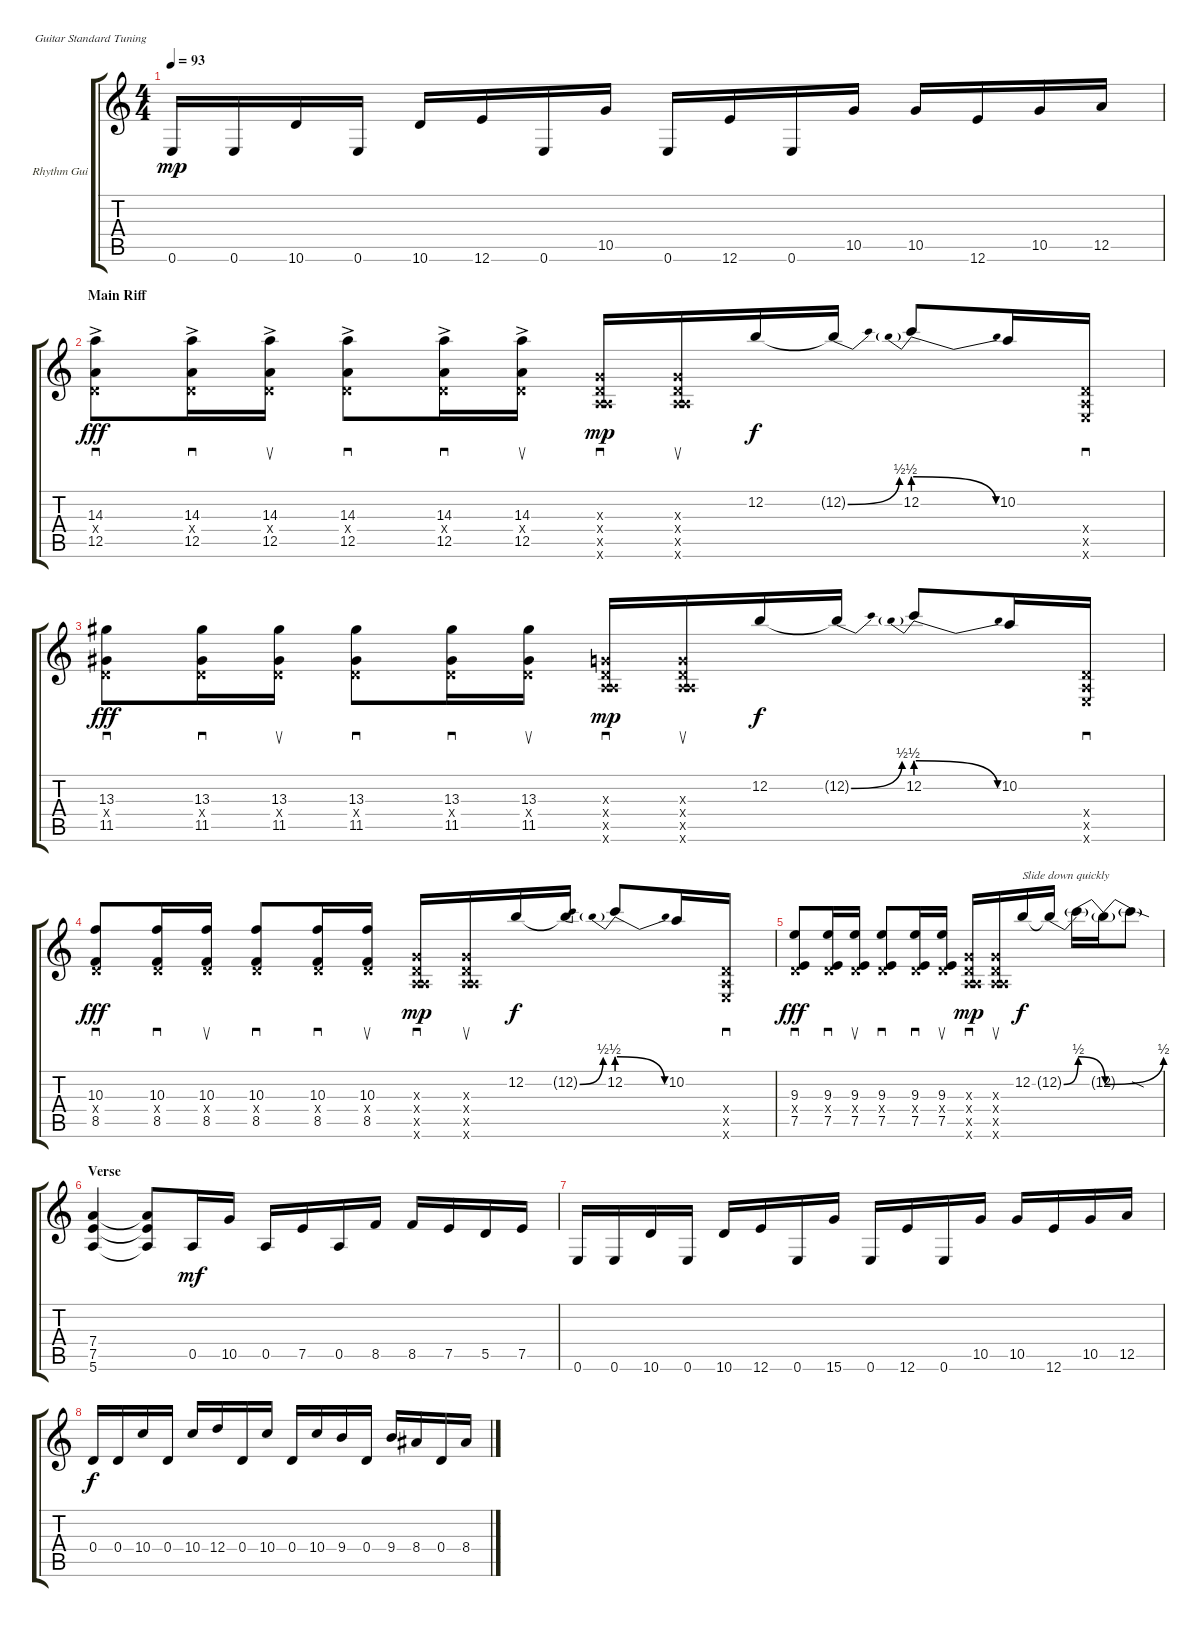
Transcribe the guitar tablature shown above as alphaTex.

\defaultSystemsLayout 4
\bracketExtendMode groupsimilarinstruments
\firstSystemTrackNameOrientation horizontal
\otherSystemsTrackNameOrientation horizontal
\track ("Rhythm Guitar" "Rhythm Gui") {instrument overdrivenguitar}
\staff {score tabs}
\tuning (E4 B3 G3 D3 A2 E2)
\ts (4 4)
\tempo 93
\clef g2
\ks c
0.6.16{dy mp} 0.6.16 10.6.16 0.6.16 10.6.16 12.6.16 0.6.16 10.5.16 0.6.16 12.6.16 0.6.16 10.5.16 10.5.16 12.6.16 10.5.16 12.5.16 |
\section ("" "Main Riff")
(14.3{ac} 12.5 0.4{x}).8{sd dy fff} (14.3{ac} 12.5 0.4{x}).16{sd} (14.3{ac} 12.5 0.4{x}).16{su} (14.3{ac} 12.5 0.4{x}).8{sd} (14.3{ac} 12.5 0.4{x}).16{sd} (14.3{ac} 12.5 0.4{x}).16{su} (0.5{x} 5.6{x} 0.4{x} 0.3{x}).16{sd dy mp} (0.5{x} 5.6{x} 0.4{x} 0.3{x}).16{su} 12.2.16{dy f} 12.2{be (bend 0 0 26.4 2) t}.16 12.2{be (prebendrelease 0 2 15 0)}.8 10.2.16 (0.4{x} 0.5{x} 0.6{x}).16{sd} |
(13.3 11.5 0.4{x}).8{sd dy fff} (13.3 11.5 0.4{x}).16{sd} (13.3 11.5 0.4{x}).16{su} (13.3 11.5 0.4{x}).8{sd} (13.3 11.5 0.4{x}).16{sd} (13.3 11.5 0.4{x}).16{su} (0.5{x} 5.6{x} 0.4{x} 0.3{x}).16{sd dy mp} (0.5{x} 5.6{x} 0.4{x} 0.3{x}).16{su} 12.2.16{dy f} 12.2{be (bend 0 0 26.4 2) t}.16 12.2{be (prebendrelease 0 2 15 0)}.8 10.2.16 (0.4{x} 0.5{x} 0.6{x}).16{sd} |
(10.3 8.5 0.4{x}).8{sd dy fff} (10.3 8.5 0.4{x}).16{sd} (10.3 8.5 0.4{x}).16{su} (10.3 8.5 0.4{x}).8{sd} (10.3 8.5 0.4{x}).16{sd} (10.3 8.5 0.4{x}).16{su} (0.5{x} 5.6{x} 0.4{x} 0.3{x}).16{sd dy mp} (0.5{x} 5.6{x} 0.4{x} 0.3{x}).16{su} 12.2.16{dy f} 12.2{be (bend 0 0 26.4 2) t}.16 12.2{be (prebendrelease 0 2 15 0)}.8 10.2.16 (0.4{x} 0.5{x} 0.6{x}).16{sd} |
(9.3 7.5 0.4{x}).8{sd dy fff} (9.3 7.5 0.4{x}).16{sd} (9.3 7.5 0.4{x}).16{su} (9.3 7.5 0.4{x}).8{sd} (9.3 7.5 0.4{x}).16{sd} (9.3 7.5 0.4{x}).16{su} (0.5{x} 5.6{x} 0.4{x} 0.3{x}).16{sd dy mp} (0.5{x} 5.6{x} 0.4{x} 0.3{x}).16{su} 12.2.16{txt "Slide down quickly" dy f} 12.2{be (bend 0 0 59.4 2) t}.16 12.2{be (release 0 2 15 0) t}.16 12.2{be (bend 0 0 59.4 2) t}.16 12.2{sod t}.8 |
\section ("" "Verse")
(7.4 7.5 5.6).4 (7.5{t} 5.6{t} 7.4{t}).8 0.5.16{dy mf} 10.5.16 0.5.16 7.5.16 0.5.16 8.5.16 8.5.16 7.5.16 5.5.16 7.5.16 |
0.6.16 0.6.16 10.6.16 0.6.16 10.6.16 12.6.16 0.6.16 15.6.16 0.6.16 12.6.16 0.6.16 10.5.16 10.5.16 12.6.16 10.5.16 12.5.16 |
0.4.16{dy f} 0.4.16 10.4.16 0.4.16 10.4.16 12.4.16 0.4.16 10.4.16 0.4.16 10.4.16 9.4.16 0.4.16 9.4.16 8.4.16 0.4.16 8.4.16
